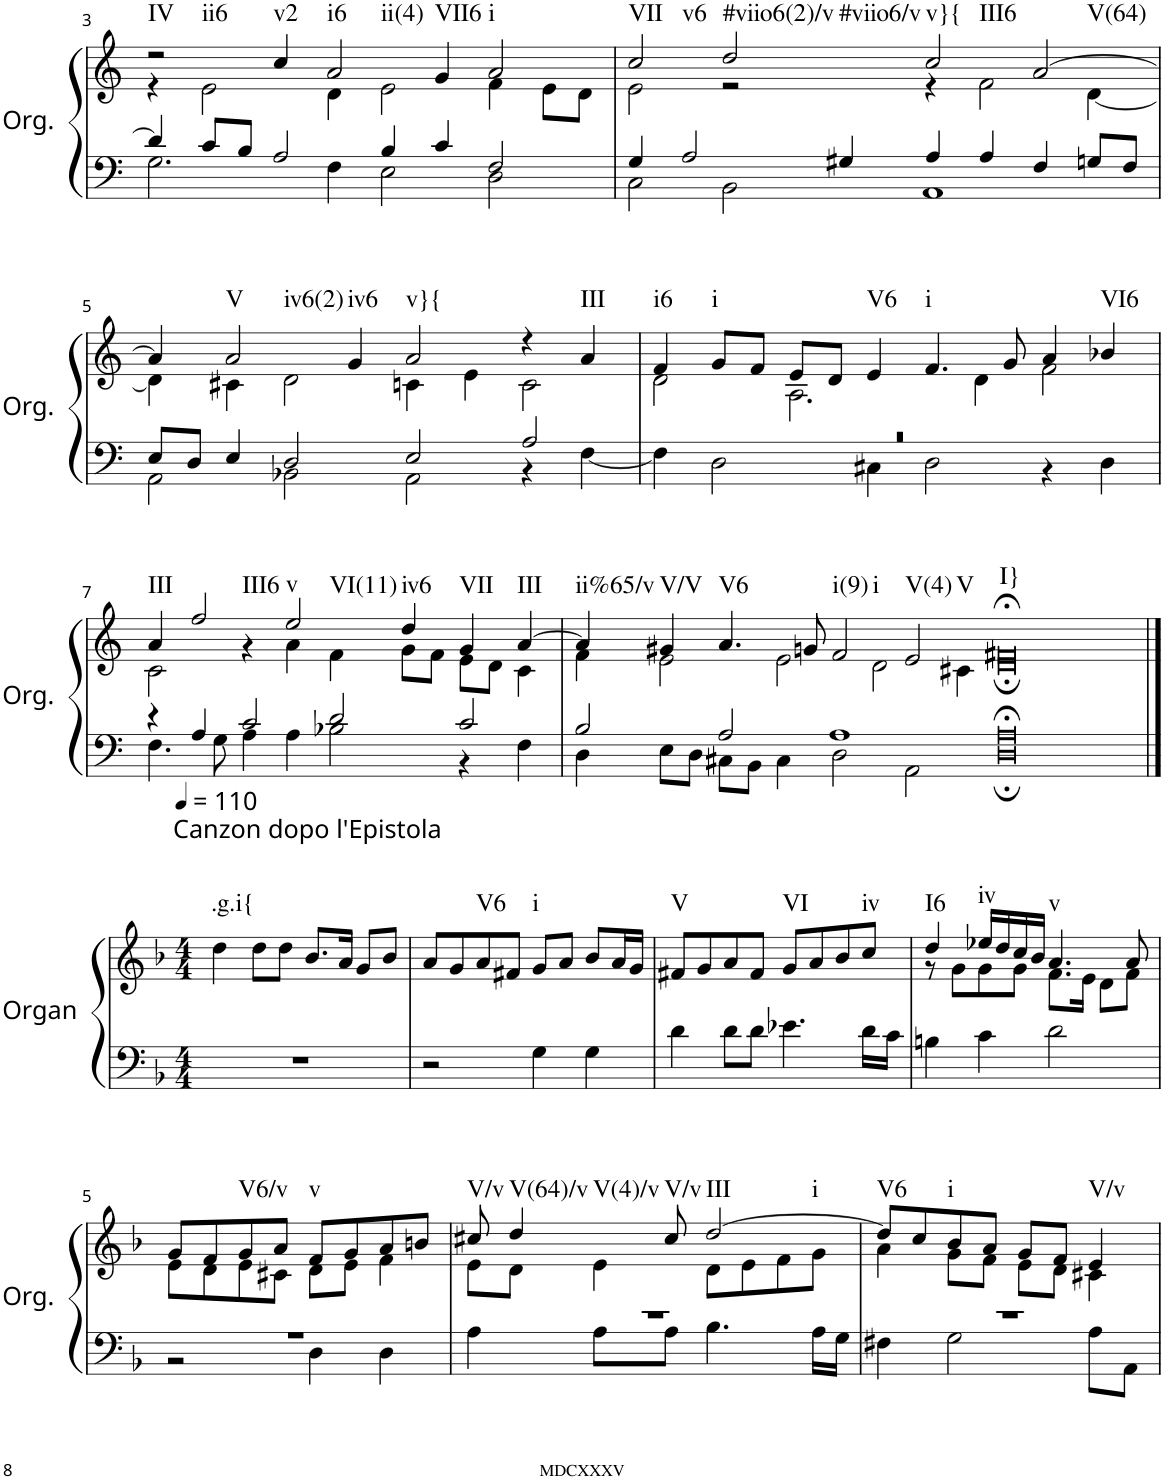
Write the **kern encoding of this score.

**kern	**kern	**harte	**kern
*part2	*part2	*part2	*part1
*staff3	*staff2	*	*staff1
*I"Organ	*	*	*I"Voice
*I'Org.	*	*	*I'Vo.
!!LO:PB:g=z
*clefF4	*clefG2	*	*clefGv2
*k[]	*k[]	*	*k[]
*M4/2	*M4/2	*	*M4/2
=3	=3	=3	=3
*^	*^	*	*
!	!	!	!	!LO:H:n=1:kt=IV	!
!	!	!	!	!LO:H:n=2:kt=ii6	!
4d/]	2.G\	2r	4r	N N	0r
8c/L	.	.	2e\	.	.
8B/J	.	.	.	.	.
!	!	!	!	!LO:H:kt=v2	!
2A/	.	4cc/	.	N	.
!	!	!	!	!LO:H:n=1:kt=i6	!
!	!	!	!	!LO:H:n=2:kt=ii(4)	!
.	4F\	2a/	4d\	N N	.
4B/	2E\	.	2e\	.	.
!	!	!	!	!LO:H:kt=VII6	!
4c/	.	4g/	.	N	.
!	!	!	!	!LO:H:kt=i	!
2F/	2D\	2a/	4f\	N	.
.	.	.	8e\L	.	.
.	.	.	8d\J	.	.
=4	=4	=4	=4	=4	=4
!	!	!	!	!LO:H:n=1:kt=VII	!
!	!	!	!	!LO:H:n=2:kt=v6	!
4G/	2C\	2cc/	2e\	N N	0r
2A/	.	.	.	.	.
!	!	!	!	!LO:H:n=1:kt=#viio6(2)/v	!
!	!	!	!	!LO:H:n=2:kt=#viio6/v	!
.	2BB\	2dd/	2r	N N	.
4G#X/	.	.	.	.	.
!	!	!	!	!LO:H:n=1:kt=v}{	!
!	!	!	!	!LO:H:n=2:kt=III6	!
4A/	1AA	2cc/	4r	N N	.
4A/	.	.	2f\	.	.
!	!	!	!	!LO:H:kt=V(64)	!
4F/	.	[2a/	.	N	.
8Gn/L	.	.	[4d\	.	.
8F/J	.	.	.	.	.
!!LO:LB:g=z
=5	=5	=5	=5	=5	=5
8E/L	2AA\	4a/]	4d\]	.	0r
8D/J	.	.	.	.	.
!	!	!	!	!LO:H:n=1:kt=V	!
!	!	!	!	!LO:H:n=2:kt=iv6(2)	!
4E/	.	2a/	4c#X\	N N	.
2D/	2BB-X\	.	2d\	.	.
!	!	!	!	!LO:H:kt=iv6	!
.	.	4g/	.	N	.
!	!	!	!	!LO:H:kt=v}{	!
2E/	2AA\	2a/	4cn\	N	.
.	.	.	4e\	.	.
2A/	4r	4r	2c\	.	.
!	!	!	!	!LO:H:kt=III	!
.	[4F\	4a/	.	N	.
=6	=6	=6	=6	=6	=6
!	!	!	!	!LO:H:kt=i6	!
0r	4F\]	4f/	2d\	N	0r
!	!	!	!	!LO:H:kt=i	!
.	2D\	8g/L	.	N	.
.	.	8f/J	.	.	.
.	.	8e/L	2.A\	.	.
.	.	8d/J	.	.	.
!	!	!	!	!LO:H:kt=V6	!
.	4C#X\	4e/	.	N	.
!	!	!	!	!LO:H:kt=i	!
.	2D\	4.f/	.	N	.
.	.	.	4d\	.	.
.	.	8g/	.	.	.
.	4r	4a/	2f\	.	.
!	!	!	!	!LO:H:kt=VI6	!
.	4D\	4b-X/	.	N	.
!!LO:LB:g=z
=7	=7	=7	=7	=7	=7
!	!	!	!	!LO:H:kt=III	!
4r	4.F\	4a/	2c\	N	0r
!	!	!	!	!LO:H:kt=III6	!
4A/	.	2ff/	.	N	.
.	8G\	.	.	.	.
2c/	4A\	.	4r	.	.
!	!	!	!	!LO:H:n=1:kt=v	!
!	!	!	!	!LO:H:n=2:kt=VI(11)	!
.	4A\	2ee/	4a\	N N	.
2d/	2B-X\	.	4f\	.	.
!	!	!	!	!LO:H:kt=iv6	!
.	.	4dd/	8g\L	N	.
.	.	.	8f\J	.	.
!	!	!	!	!LO:H:kt=VII	!
2c/	4r	4g/	8e\L	N	.
.	.	.	8d\J	.	.
!	!	!	!	!LO:H:kt=III	!
.	4F\	[4a/	4c\	N	.
=8	=8	=8	=8	=8	=8
!	!	!	!	!LO:H:kt=ii%65/v	!
2B/	4D\	4a/]	4f\	N	0r
!	!	!	!	!LO:H:kt=V/V	!
.	8E\L	4g#X/	2e\	N	.
.	8D\J	.	.	.	.
!	!	!	!	!LO:H:kt=V6	!
2A/	8C#X\L	4.a/	.	N	.
.	8BB\J	.	.	.	.
.	4C#\	.	2e\	.	.
.	.	8gn/	.	.	.
!	!	!	!	!LO:H:n=1:kt=i(9)	!
!	!	!	!	!LO:H:n=2:kt=i	!
1A	2D\	2f/	.	N N	.
.	.	.	2d\	.	.
!	!	!	!	!LO:H:n=1:kt=V(4)	!
!	!	!	!	!LO:H:n=2:kt=V	!
.	2AA\	2e/	.	N N	.
.	.	.	4c#X\	.	.
=9-	=9-	=9-	=9-	=9-	=9-
!	!	!	!	!LO:H:kt=I}	!
0A;<	0D;	0f#X;<	0d;	N	0r;<
*v	*v	*	*	*	*
*	*v	*v	*	*
!!LO:LB:g=z
==1	==1	==1	==1
*k[b-]	*k[b-]	*	*k[b-]
*M4/4	*M4/4	*	*M4/4
*	*	*	*MM110
*^	*^	*	*
!	!	!LO:TX:a:t=Canzon dopo l'Epistola	!	!LO:H:kt=.g.i{	!
*v	*v	*	*	*	*
*	*v	*v	*	*
1r	4dd\	N	1r
.	8dd\L	.	.
.	8dd\J	.	.
.	8.b-/L	.	.
.	16a/Jk	.	.
.	8g/L	.	.
.	8b-/J	.	.
=2	=2	=2	=2
2r	8a/L	.	1r
.	8g/	.	.
!	!	!LO:H:kt=V6	!
.	8a/	N	.
.	8f#X/J	.	.
!	!	!LO:H:kt=i	!
4G\	8g/L	N	.
.	8a/J	.	.
4G\	8b-/L	.	.
.	16a/L	.	.
.	16g/JJ	.	.
=3	=3	=3	=3
!	!	!LO:H:kt=V	!
4d\	8f#X/L	N	1r
.	8g/	.	.
8d\L	8a/	.	.
8d\J	8f#/J	.	.
!	!	!LO:H:kt=VI	!
4.e-X\	8g/L	N	.
.	8a/	.	.
.	8b-/	.	.
!	!	!LO:H:kt=iv	!
16d\LL	8cc/J	N	.
16c\JJ	.	.	.
=4	=4	=4	=4
*	*^	*	*
!	!	!	!LO:H:kt=I6	!
4Bn\	4dd/	8r	N	1r
.	.	8g\L	.	.
!	!	!	!LO:H:kt=iv	!
4c\	16ee-X/LL	8g\	N	.
.	16dd/	.	.	.
.	16cc/	8g\J	.	.
.	16b-/JJ	.	.	.
!	!	!	!LO:H:kt=v	!
2d\	4.a/	8.f\L	N	.
.	.	16e\Jk	.	.
.	.	8d\L	.	.
.	8a/	8f\J	.	.
!!LO:LB:g=z
=5	=5	=5	=5	=5
*^	*	*	*	*
1r	2r	8g/L	8e\L	.	1r
.	.	8f/	8d\	.	.
!	!	!	!	!LO:H:kt=V6/v	!
.	.	8g/	8e\	N	.
.	.	8a/J	8c#X\J	.	.
!	!	!	!	!LO:H:kt=v	!
.	4D\	8f/L	8d\L	N	.
.	.	8g/	8e\J	.	.
.	4D\	8a/	4f\	.	.
.	.	8bn/J	.	.	.
=6	=6	=6	=6	=6	=6
!	!	!	!	!LO:H:kt=V/v	!
1r	4A\	8cc#X/	8e\L	N	1r
!	!	!	!	!LO:H:n=1:kt=V(64)/v	!
!	!	!	!	!LO:H:n=2:kt=V(4)/v	!
.	.	4dd/	8d\J	N N	.
.	8A\L	.	4e\	.	.
!	!	!	!	!LO:H:kt=V/v	!
.	8A\J	8cc#/	.	N	.
!	!	!	!	!LO:H:n=1:kt=III	!
!	!	!	!	!LO:H:n=2:kt=i	!
.	4.B-\	[2dd/	8d\L	N N	.
.	.	.	8e\	.	.
.	.	.	8f\	.	.
.	16A\LL	.	8g\J	.	.
.	16G\JJ	.	.	.	.
=7	=7	=7	=7	=7	=7
!	!	!	!	!LO:H:kt=V6	!
1r	4F#X\	8dd/L]	4a\	N	1r
.	.	8cc/	.	.	.
!	!	!	!	!LO:H:kt=i	!
.	2G\	8b-/	8g\L	N	.
.	.	8a/J	8f\J	.	.
.	.	8g/L	8e\L	.	.
.	.	8f/J	8d\J	.	.
!	!	!	!	!LO:H:kt=V/v	!
.	8A\L	4e/	4c#X\	N	.
.	8AA\J	.	.	.	.
*v	*v	*	*	*	*
*	*v	*v	*	*
=	=	=	=
*-	*-	*-	*-
